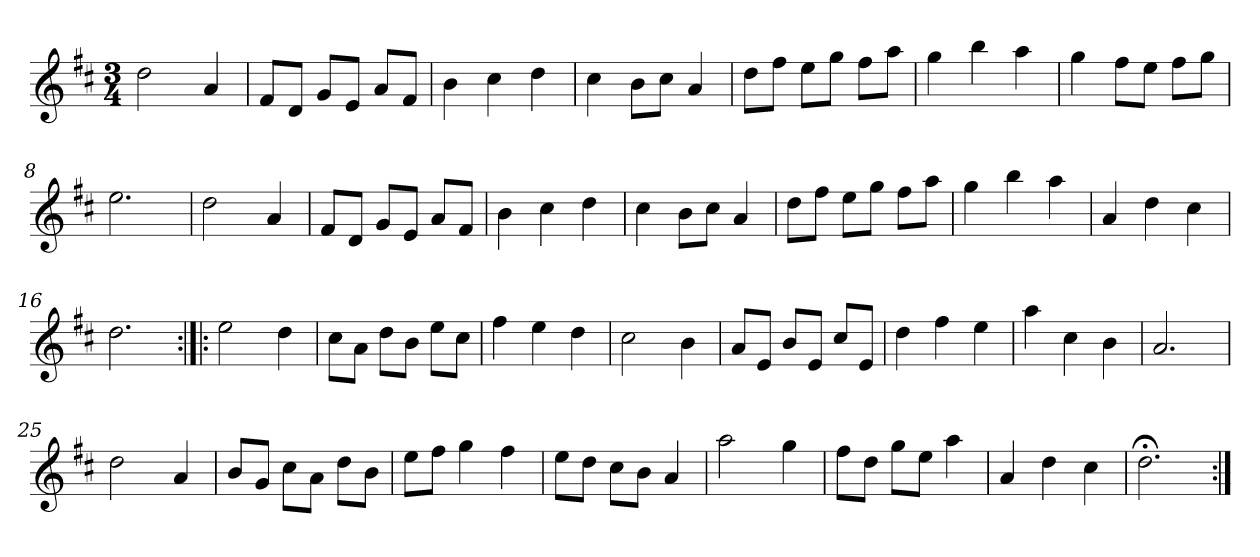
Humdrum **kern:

**kern
*part1
*staff1
*clefG2
*k[f#c#]
*D:
*M3/4
*MM120
=1
2dd
4a
=2
8f#/L
8d/J
8g/L
8e/J
8a/L
8f#/J
=3
4b
4cc#
4dd
=4
4cc#
8b\L
8cc#\J
4a
=5
8dd\L
8ff#\J
8ee\L
8gg\J
8ff#\L
8aa\J
=6
4gg
4bb
4aa
=7
4gg
8ff#\L
8ee\J
8ff#\L
8gg\J
=8
2.ee
=9
2dd
4a
=10
8f#/L
8d/J
8g/L
8e/J
8a/L
8f#/J
=11
4b
4cc#
4dd
=12
4cc#
8b\L
8cc#\J
4a
=13
8dd\L
8ff#\J
8ee\L
8gg\J
8ff#\L
8aa\J
=14
4gg
4bb
4aa
=15
4a
4dd
4cc#
=16
2.dd
=17:|!|:
2ee
4dd
=18
8cc#\L
8a\J
8dd\L
8b\J
8ee\L
8cc#\J
=19
4ff#
4ee
4dd
=20
2cc#
4b
=21
8a/L
8e/J
8b/L
8e/J
8cc#/L
8e/J
=22
4dd
4ff#
4ee
=23
4aa
4cc#
4b
=24
2.a
=25
2dd
4a
=26
8b/L
8g/J
8cc#\L
8a\J
8dd\L
8b\J
=27
8ee\L
8ff#\J
4gg
4ff#
=28
8ee\L
8dd\J
8cc#\L
8b\J
4a
=29
2aa
4gg
=30
8ff#\L
8dd\J
8gg\L
8ee\J
4aa
=31
4a
4dd
4cc#
=32
2.dd;<
=:|!
*-
